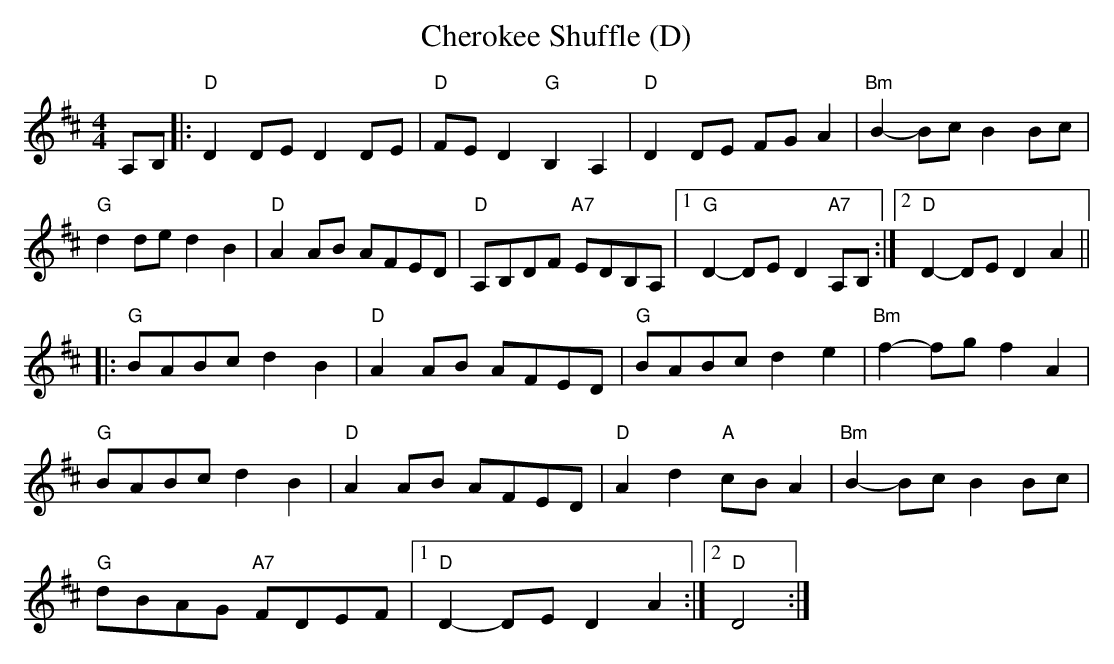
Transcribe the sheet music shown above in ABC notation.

X:1
T:Cherokee Shuffle (D)
M:4/4
L:1/4
K:D
A,/2B,/2|:"D"DD/2E/2 DD/2E/2|"D"F/2E/2D "G"B,A,|"D"DD/2E/2 F/2G/2A|"Bm"B-B/2c/2 BB/2c/2|
"G"dd/2e/2 dB|"D"AA/2B/2 A/2F/2E/2D/2|"D"A,/2B,/2D/2F/2 "A7"E/2D/2B,/2A,/2|1"G"D-D/2E/2D"A7"A,/2B,/2:|2"D"D-D/2E/2DA||
|:"G"B/2A/2B/2c/2 dB|"D"AA/2B/2 A/2F/2E/2D/2|"G"B/2A/2B/2c/2 d e |"Bm"f-f/2g/2fA|
"G"B/2A/2B/2c/2 dB|"D"AA/2B/2 A/2F/2E/2D/2|"D"Ad "A"c/2B/2A|"Bm"B-B/2c/2 BB/2c/2|
"G"d/2B/2A/2G/2 "A7"F/2D/2E/2F/2|1"D"D-D/2E/2DA:|2"D"D2:|
